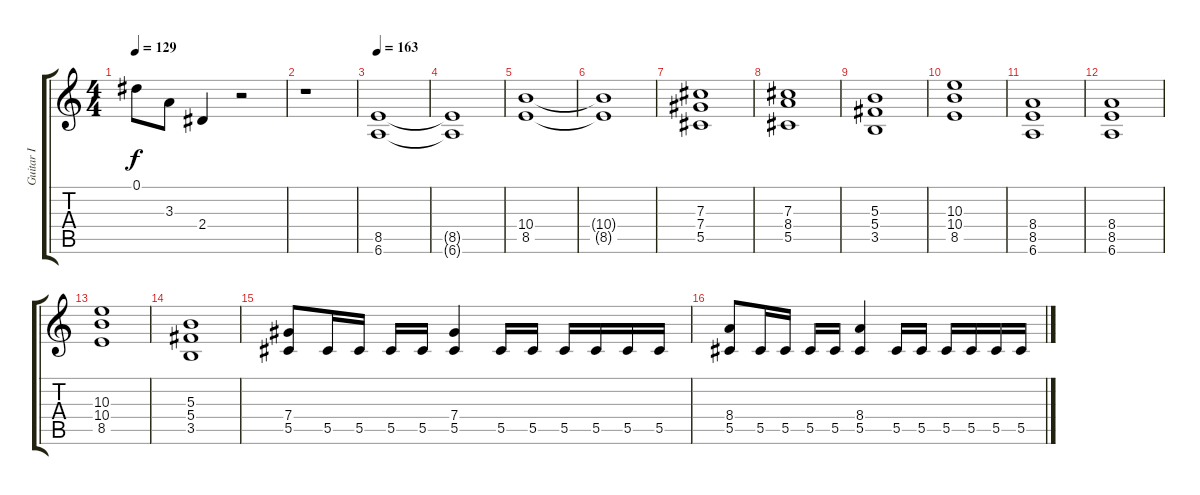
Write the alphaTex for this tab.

\track ("Guitar I" "Guitar I") {instrument overdrivenguitar}
\staff {score tabs}
\tuning (Eb4 Bb3 Gb3 Db3 Ab2 Eb2) {hide}
\ts (4 4)
\tempo 129
\clef g2
\ks c
0.1{t}.8{dy f} 3.3.8 2.4.4 r.2 |
r.1 |
\tempo 163
(8.5 6.6).1{instrument overdrivenguitar} |
(8.5{t} 6.6{t}).1 |
(10.4 8.5).1 |
(10.4{t} 8.5{t}).1 |
(7.3 7.4 5.5).1{volume 16 balance 8} |
(7.3 8.4 5.5).1 |
(5.3 5.4 3.5).1 |
(10.3 10.4 8.5).1 |
(8.4 8.5 6.6).1 |
(8.4 8.5 6.6).1 |
(10.3 10.4 8.5).1 |
(5.3 5.4 3.5).1 |
(7.4 5.5).8 5.5.16 5.5.16 5.5.16 5.5.16 (7.4 5.5).4 5.5.16 5.5.16 5.5.16 5.5.16 5.5.16 5.5.16 |
(8.4 5.5).8 5.5.16 5.5.16 5.5.16 5.5.16 (8.4 5.5).4 5.5.16 5.5.16 5.5.16 5.5.16 5.5.16 5.5.16
